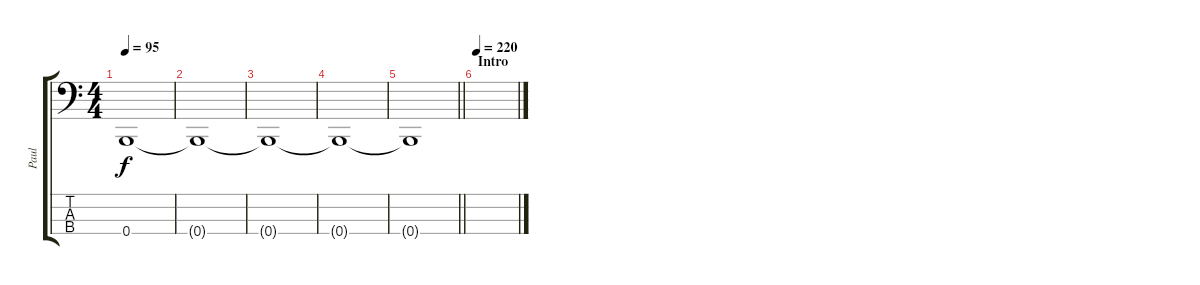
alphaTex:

\track ("Paul" "Paul") {instrument electricbasspick}
\staff {score tabs}
\tuning (E2 B1 Gb1 B0) {hide}
\ts (4 4)
\tempo 95
\clef f4
\ks c
0.4{t}.1{dy f} |
0.4{t}.1 |
0.4{t}.1 |
0.4{t}.1 |
\barLineRight lightlight
0.4{t}.1 |
\section ("" "Intro")
\tempo 220
